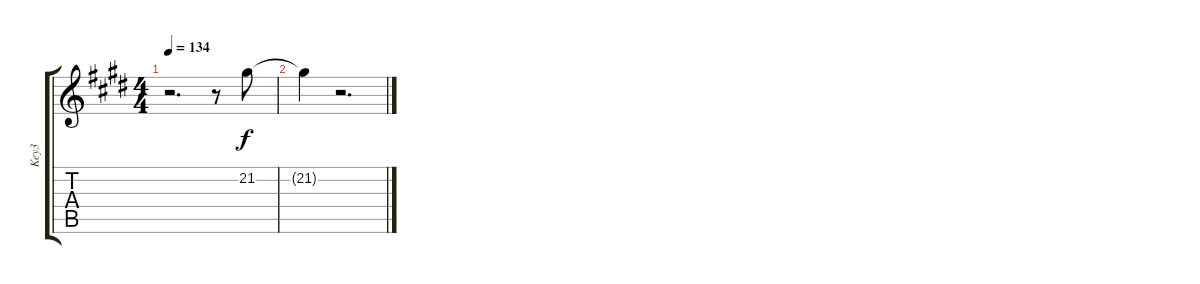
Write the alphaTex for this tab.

\track ("Key3" "Key3") {instrument fx4atmosphere}
\staff {score tabs}
\tuning (E4 B3 G3 D3 A2 E2) {hide}
\ts (4 4)
\tempo 134
\clef g2
\ks e
r.2{d dy f} r.8 21.2.8 |
21.2{t}.4 r.2{d}
